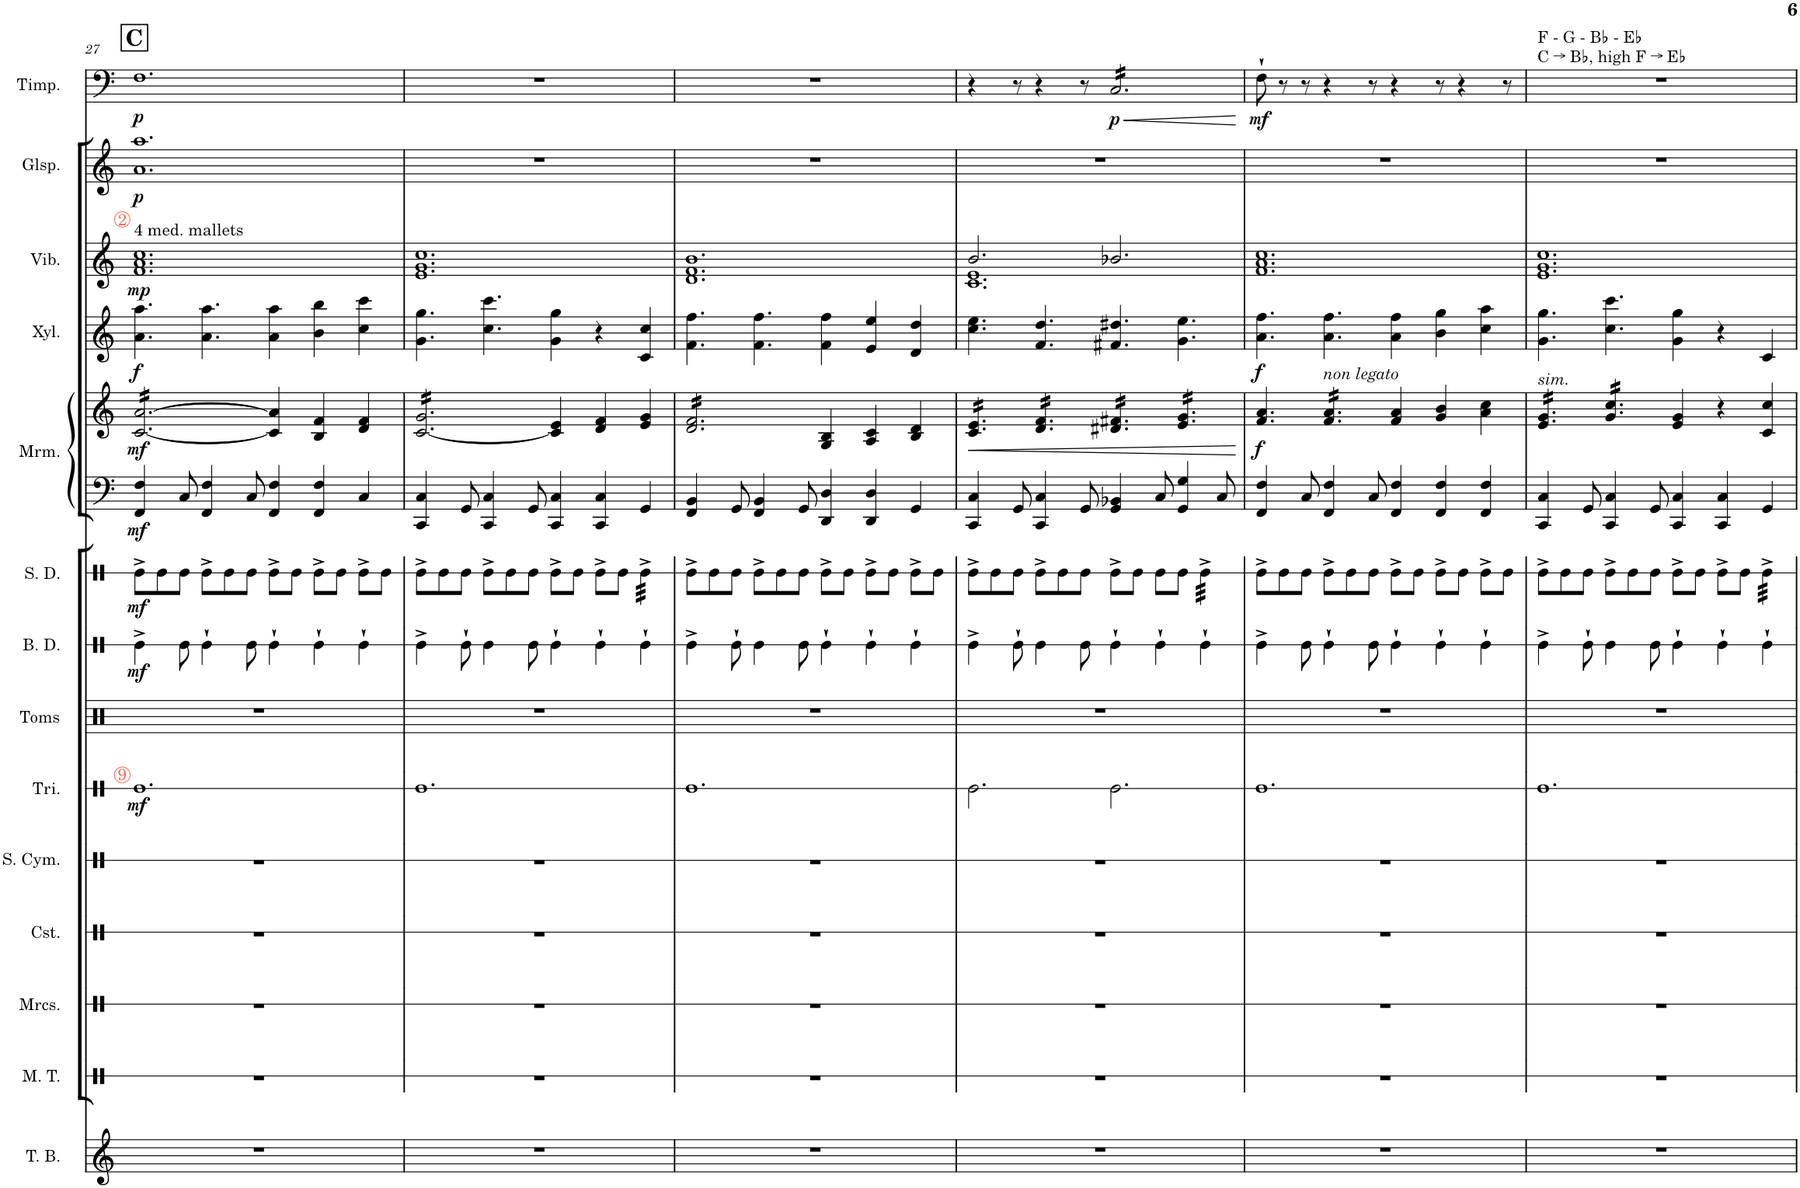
**kern	**kern	**kern	**kern	**kern	**kern	**dynam	**kern	**kern	**dynam	**kern	**dynam	**kern	**kern	**dynam	**kern	**dynam	**kern	**dynam	**kern	**dynam	**kern	**dynam
*part14	*part13	*part12	*part11	*part10	*part9	*part9	*part8	*part7	*part7	*part6	*part6	*part5	*part5	*part5	*part4	*part4	*part3	*part3	*part2	*part2	*part1	*part1
*staff15	*staff14	*staff13	*staff12	*staff11	*staff10	*staff10	*staff9	*staff8	*staff8	*staff7	*staff7	*staff6	*staff5	*staff5/6	*staff4	*staff4	*staff3	*staff3	*staff2	*staff2	*staff1	*staff1
*I"Tubular Bells	*I"Mark Tree	*I"Maracas	*I"Castanets	*I"Suspended Cymbal	*I"Triangle Finger Cymbals	*	*I"Concert Toms	*I"Bass Drum	*	*I"Snare Drum	*	*I"Marimba	*	*	*I"Xylophone	*	*I"Vibraphone	*	*I"Glockenspiel	*	*I"Timpani	*
*I'T. B.	*I'M. T.	*I'Mrcs.	*I'Cst.	*I'S. Cym.	*I'Tri.	*	*I'Toms	*I'B. D.	*	*I'S. D.	*	*I'Mrm.	*	*	*I'Xyl.	*	*I'Vib.	*	*I'Glsp.	*	*I'Timp.	*
!!LO:PB:g=z
*clefG2	*clefX	*clefX	*clefX	*clefX	*clefX	*	*clefX	*clefX	*	*clefX	*	*clefF4	*clefG2	*	*clefG2	*	*clefG2	*	*clefG2	*	*clefF4	*
*	*	*	*	*	*	*	*	*	*	*	*	*	*	*	*Trd-7c-12	*	*	*	*Trd-14c-24	*	*	*
*k[]	*k[]	*k[]	*k[]	*k[]	*k[]	*	*k[]	*k[]	*	*k[]	*	*k[]	*k[]	*	*k[]	*	*k[]	*	*k[]	*	*k[]	*
*M12/8	*M12/8	*M12/8	*M12/8	*M12/8	*M12/8	*	*M12/8	*M12/8	*	*M12/8	*	*M12/8	*M12/8	*	*M12/8	*	*M12/8	*	*M12/8	*	*M12/8	*
!!LO:REH:place=s1:a:B:cj:fs=14:t=C
=27	=27	=27	=27	=27	=27	=27	=27	=27	=27	=27	=27	=27	=27	=27	=27	=27	=27	=27	=27	=27	=27	=27
!	!	!	!	!	!	!	!	!	!	!	!	!	!	!	!	!	!LO:TX:a:t=4 med. mallets	!	!	!	!	!
!	!	!	!	!	!	!	!	!	!	!	!	!	!	!	!	!	!LO:TX:a:color=#FD6C54:t=2	!	!	!	!	!
!	!	!	!	!	!LO:TX:a:color=#FD6C54:t=9	!	!	!	!	!	!	!	!	!	!	!	!	!	!	!	!	!
!	!	!	!	!	!	!LO:DY:b	!	!	!LO:DY:b	!	!LO:DY:b	!	!	!LO:DY:b=2	!	!	!	!	!	!	!	!
!	!	!	!	!	!	!	!	!	!	!	!	!	!	!LO:DY:n=1:b	!	!LO:DY:b	!	!LO:DY:b	!	!LO:DY:b	!	!LO:DY:b
*	*	*	*	*	*	*	*	*	*	*	*	*	*tremolo	*	*	*	*	*	*	*	*	*
1.r	1.r	1.r	1.r	1.r	1.Re	mf	1.r	4Re^\	mf	8Re^\L	mf	4FF/ 4F/	[16c/ [16a/LL	mf mf	4.a\ 4.aa\	f	1.f 1.a 1.cc	mp	1.a 1.aa	p	1.F	p
.	.	.	.	.	.	.	.	.	.	.	.	.	16c/ 16a/	.	.	.	.	.	.	.	.	.
.	.	.	.	.	.	.	.	.	.	8Re\	.	.	16c/ 16a/	.	.	.	.	.	.	.	.	.
.	.	.	.	.	.	.	.	.	.	.	.	.	16c/ 16a/	.	.	.	.	.	.	.	.	.
.	.	.	.	.	.	.	.	8Re\	.	8Re\J	.	8C/	16c/ 16a/	.	.	.	.	.	.	.	.	.
.	.	.	.	.	.	.	.	.	.	.	.	.	16c/ 16a/	.	.	.	.	.	.	.	.	.
.	.	.	.	.	.	.	.	4Re`\	.	8Re^\L	.	4FF/ 4F/	16c/ 16a/	.	4.a\ 4.aa\	.	.	.	.	.	.	.
.	.	.	.	.	.	.	.	.	.	.	.	.	16c/ 16a/	.	.	.	.	.	.	.	.	.
.	.	.	.	.	.	.	.	.	.	8Re\	.	.	16c/ 16a/	.	.	.	.	.	.	.	.	.
.	.	.	.	.	.	.	.	.	.	.	.	.	16c/ 16a/	.	.	.	.	.	.	.	.	.
.	.	.	.	.	.	.	.	8Re\	.	8Re\J	.	8C/	16c/ 16a/	.	.	.	.	.	.	.	.	.
.	.	.	.	.	.	.	.	.	.	.	.	.	16c/ 16a/JJ	.	.	.	.	.	.	.	.	.
*	*	*	*	*	*	*	*	*	*	*	*	*	*Xtremolo	*	*	*	*	*	*	*	*	*
.	.	.	.	.	.	.	.	4Re`\	.	8Re^\L	.	4FF/ 4F/	4c/] 4a/]	.	4a\ 4aa\	.	.	.	.	.	.	.
.	.	.	.	.	.	.	.	.	.	8Re\J	.	.	.	.	.	.	.	.	.	.	.	.
.	.	.	.	.	.	.	.	4Re`\	.	8Re^\L	.	4FF/ 4F/	4B/ 4f/	.	4b\ 4bb\	.	.	.	.	.	.	.
.	.	.	.	.	.	.	.	.	.	8Re\J	.	.	.	.	.	.	.	.	.	.	.	.
.	.	.	.	.	.	.	.	4Re`\	.	8Re^\L	.	4C/	4d/ 4f/	.	4cc\ 4ccc\	.	.	.	.	.	.	.
.	.	.	.	.	.	.	.	.	.	8Re\J	.	.	.	.	.	.	.	.	.	.	.	.
=28	=28	=28	=28	=28	=28	=28	=28	=28	=28	=28	=28	=28	=28	=28	=28	=28	=28	=28	=28	=28	=28	=28
*	*	*	*	*	*	*	*	*	*	*	*	*	*tremolo	*	*	*	*	*	*	*	*	*
1.r	1.r	1.r	1.r	1.r	1.Re	.	1.r	4Re^\	.	8Re^\L	.	4CC/ 4C/	[16c/ 16g/LL	.	4.g\ 4.gg\	.	1.e 1.g 1.cc	.	1.r	.	1.r	.
.	.	.	.	.	.	.	.	.	.	.	.	.	16c/ 16g/	.	.	.	.	.	.	.	.	.
.	.	.	.	.	.	.	.	.	.	8Re\	.	.	16c/ 16g/	.	.	.	.	.	.	.	.	.
.	.	.	.	.	.	.	.	.	.	.	.	.	16c/ 16g/	.	.	.	.	.	.	.	.	.
.	.	.	.	.	.	.	.	8Re`\	.	8Re\J	.	8GG/	16c/ 16g/	.	.	.	.	.	.	.	.	.
.	.	.	.	.	.	.	.	.	.	.	.	.	16c/ 16g/	.	.	.	.	.	.	.	.	.
.	.	.	.	.	.	.	.	4Re\	.	8Re^\L	.	4CC/ 4C/	16c/ 16g/	.	4.cc\ 4.ccc\	.	.	.	.	.	.	.
.	.	.	.	.	.	.	.	.	.	.	.	.	16c/ 16g/	.	.	.	.	.	.	.	.	.
.	.	.	.	.	.	.	.	.	.	8Re\	.	.	16c/ 16g/	.	.	.	.	.	.	.	.	.
.	.	.	.	.	.	.	.	.	.	.	.	.	16c/ 16g/	.	.	.	.	.	.	.	.	.
.	.	.	.	.	.	.	.	8Re\	.	8Re\J	.	8GG/	16c/ 16g/	.	.	.	.	.	.	.	.	.
.	.	.	.	.	.	.	.	.	.	.	.	.	16c/ 16g/JJ	.	.	.	.	.	.	.	.	.
*	*	*	*	*	*	*	*	*	*	*	*	*	*Xtremolo	*	*	*	*	*	*	*	*	*
.	.	.	.	.	.	.	.	4Re`\	.	8Re^\L	.	4CC/ 4C/	4c/] 4e/	.	4g\ 4gg\	.	.	.	.	.	.	.
.	.	.	.	.	.	.	.	.	.	8Re\J	.	.	.	.	.	.	.	.	.	.	.	.
.	.	.	.	.	.	.	.	4Re`\	.	8Re^\L	.	4CC/ 4C/	4d/ 4f/	.	4r	.	.	.	.	.	.	.
.	.	.	.	.	.	.	.	.	.	8Re\J	.	.	.	.	.	.	.	.	.	.	.	.
*	*	*	*	*	*	*	*	*	*	*tremolo	*	*	*	*	*	*	*	*	*	*	*	*
.	.	.	.	.	.	.	.	4Re`\	.	32Re^\LLL	.	4GG/	4e/ 4g/	.	4c/ 4cc/	.	.	.	.	.	.	.
.	.	.	.	.	.	.	.	.	.	32Re^\	.	.	.	.	.	.	.	.	.	.	.	.
.	.	.	.	.	.	.	.	.	.	32Re^\	.	.	.	.	.	.	.	.	.	.	.	.
.	.	.	.	.	.	.	.	.	.	32Re^\	.	.	.	.	.	.	.	.	.	.	.	.
.	.	.	.	.	.	.	.	.	.	32Re^\	.	.	.	.	.	.	.	.	.	.	.	.
.	.	.	.	.	.	.	.	.	.	32Re^\	.	.	.	.	.	.	.	.	.	.	.	.
.	.	.	.	.	.	.	.	.	.	32Re^\	.	.	.	.	.	.	.	.	.	.	.	.
.	.	.	.	.	.	.	.	.	.	32Re^\JJJ	.	.	.	.	.	.	.	.	.	.	.	.
*	*	*	*	*	*	*	*	*	*	*Xtremolo	*	*	*	*	*	*	*	*	*	*	*	*
=29	=29	=29	=29	=29	=29	=29	=29	=29	=29	=29	=29	=29	=29	=29	=29	=29	=29	=29	=29	=29	=29	=29
*	*	*	*	*	*	*	*	*	*	*	*	*	*tremolo	*	*	*	*	*	*	*	*	*
1.r	1.r	1.r	1.r	1.r	1.Re	.	1.r	4Re^\	.	8Re^\L	.	4FF/ 4BB/	16d/ 16f/LL	.	4.f\ 4.ff\	.	1.d 1.f 1.b	.	1.r	.	1.r	.
.	.	.	.	.	.	.	.	.	.	.	.	.	16d/ 16f/	.	.	.	.	.	.	.	.	.
.	.	.	.	.	.	.	.	.	.	8Re\	.	.	16d/ 16f/	.	.	.	.	.	.	.	.	.
.	.	.	.	.	.	.	.	.	.	.	.	.	16d/ 16f/	.	.	.	.	.	.	.	.	.
.	.	.	.	.	.	.	.	8Re`\	.	8Re\J	.	8GG/	16d/ 16f/	.	.	.	.	.	.	.	.	.
.	.	.	.	.	.	.	.	.	.	.	.	.	16d/ 16f/	.	.	.	.	.	.	.	.	.
.	.	.	.	.	.	.	.	4Re\	.	8Re^\L	.	4FF/ 4BB/	16d/ 16f/	.	4.f\ 4.ff\	.	.	.	.	.	.	.
.	.	.	.	.	.	.	.	.	.	.	.	.	16d/ 16f/	.	.	.	.	.	.	.	.	.
.	.	.	.	.	.	.	.	.	.	8Re\	.	.	16d/ 16f/	.	.	.	.	.	.	.	.	.
.	.	.	.	.	.	.	.	.	.	.	.	.	16d/ 16f/	.	.	.	.	.	.	.	.	.
.	.	.	.	.	.	.	.	8Re\	.	8Re\J	.	8GG/	16d/ 16f/	.	.	.	.	.	.	.	.	.
.	.	.	.	.	.	.	.	.	.	.	.	.	16d/ 16f/JJ	.	.	.	.	.	.	.	.	.
*	*	*	*	*	*	*	*	*	*	*	*	*	*Xtremolo	*	*	*	*	*	*	*	*	*
.	.	.	.	.	.	.	.	4Re`\	.	8Re^\L	.	4DD/ 4D/	4G/ 4B/	.	4f\ 4ff\	.	.	.	.	.	.	.
.	.	.	.	.	.	.	.	.	.	8Re\J	.	.	.	.	.	.	.	.	.	.	.	.
.	.	.	.	.	.	.	.	4Re`\	.	8Re^\L	.	4DD/ 4D/	4A/ 4c/	.	4e/ 4ee/	.	.	.	.	.	.	.
.	.	.	.	.	.	.	.	.	.	8Re\J	.	.	.	.	.	.	.	.	.	.	.	.
.	.	.	.	.	.	.	.	4Re`\	.	8Re^\L	.	4GG/	4B/ 4d/	.	4d/ 4dd/	.	.	.	.	.	.	.
.	.	.	.	.	.	.	.	.	.	8Re\J	.	.	.	.	.	.	.	.	.	.	.	.
=30	=30	=30	=30	=30	=30	=30	=30	=30	=30	=30	=30	=30	=30	=30	=30	=30	=30	=30	=30	=30	=30	=30
!	!	!	!	!	!	!	!	!	!	!	!	!	!	!LO:HP:b	!	!	!	!	!	!	!	!
*	*	*	*	*	*	*	*	*	*	*	*	*	*	*	*	*	*^	*	*	*	*	*
*	*	*	*	*	*	*	*	*	*	*	*	*	*tremolo	*	*	*	*	*	*	*	*	*	*
1.r	1.r	1.r	1.r	1.r	2.Re\	.	1.r	4Re^\	.	8Re^\L	.	4CC/ 4C/	16c/ 16e/LL	<	4.cc\ 4.ee\	.	2.b/	1.c 1.e	.	1.r	.	4r	.
.	.	.	.	.	.	.	.	.	.	.	.	.	16c/ 16e/	.	.	.	.	.	.	.	.	.	.
.	.	.	.	.	.	.	.	.	.	8Re\	.	.	16c/ 16e/	.	.	.	.	.	.	.	.	.	.
.	.	.	.	.	.	.	.	.	.	.	.	.	16c/ 16e/	.	.	.	.	.	.	.	.	.	.
.	.	.	.	.	.	.	.	8Re`\	.	8Re\J	.	8GG/	16c/ 16e/	.	.	.	.	.	.	.	.	8r	.
.	.	.	.	.	.	.	.	.	.	.	.	.	16c/ 16e/JJ	.	.	.	.	.	.	.	.	.	.
.	.	.	.	.	.	.	.	4Re\	.	8Re^\L	.	4CC/ 4C/	16d/ 16f/LL	.	4.f/ 4.dd/	.	.	.	.	.	.	4r	.
.	.	.	.	.	.	.	.	.	.	.	.	.	16d/ 16f/	.	.	.	.	.	.	.	.	.	.
.	.	.	.	.	.	.	.	.	.	8Re\	.	.	16d/ 16f/	.	.	.	.	.	.	.	.	.	.
.	.	.	.	.	.	.	.	.	.	.	.	.	16d/ 16f/	.	.	.	.	.	.	.	.	.	.
.	.	.	.	.	.	.	.	8Re\	.	8Re\J	.	8GG/	16d/ 16f/	.	.	.	.	.	.	.	.	8r	.
.	.	.	.	.	.	.	.	.	.	.	.	.	16d/ 16f/JJ	.	.	.	.	.	.	.	.	.	.
!	!	!	!	!	!	!	!	!	!	!	!	!	!	!	!	!	!	!	!	!	!	!	!LO:HP:b
!	!	!	!	!	!	!	!	!	!	!	!	!	!	!	!	!	!	!	!	!	!	!	!LO:DY:n=1:b
*	*	*	*	*	*	*	*	*	*	*	*	*	*	*	*	*	*	*	*	*	*	*tremolo	*
.	.	.	.	.	2.Re\	.	.	4Re`\	.	8Re^\L	.	4GG/ 4BB-X/	16d#X/ 16f#X/LL	.	4.f#X/ 4.dd#X/	.	2.b-X/	.	.	.	.	16C/LL	< p
.	.	.	.	.	.	.	.	.	.	.	.	.	16d#X/ 16f#X/	.	.	.	.	.	.	.	.	16C/	.
.	.	.	.	.	.	.	.	.	.	8Re\J	.	.	16d#X/ 16f#X/	.	.	.	.	.	.	.	.	16C/	.
.	.	.	.	.	.	.	.	.	.	.	.	.	16d#X/ 16f#X/	.	.	.	.	.	.	.	.	16C/	.
.	.	.	.	.	.	.	.	4Re`\	.	8Re\L	.	8C/	16d#X/ 16f#X/	.	.	.	.	.	.	.	.	16C/	.
.	.	.	.	.	.	.	.	.	.	.	.	.	16d#X/ 16f#X/JJ	.	.	.	.	.	.	.	.	16C/	.
.	.	.	.	.	.	.	.	.	.	8Re\J	.	4GG/ 4G/	16e/ 16g/LL	.	4.g\ 4.ee\	.	.	.	.	.	.	16C/	.
.	.	.	.	.	.	.	.	.	.	.	.	.	16e/ 16g/	.	.	.	.	.	.	.	.	16C/	.
*	*	*	*	*	*	*	*	*	*	*tremolo	*	*	*	*	*	*	*	*	*	*	*	*	*
.	.	.	.	.	.	.	.	4Re`\	.	32Re^\LLL	.	.	16e/ 16g/	.	.	.	.	.	.	.	.	16C/	.
.	.	.	.	.	.	.	.	.	.	32Re^\	.	.	.	.	.	.	.	.	.	.	.	.	.
.	.	.	.	.	.	.	.	.	.	32Re^\	.	.	16e/ 16g/	.	.	.	.	.	.	.	.	16C/	.
.	.	.	.	.	.	.	.	.	.	32Re^\	.	.	.	.	.	.	.	.	.	.	.	.	.
.	.	.	.	.	.	.	.	.	.	32Re^\	.	8C/	16e/ 16g/	.	.	.	.	.	.	.	.	16C/	.
.	.	.	.	.	.	.	.	.	.	32Re^\	.	.	.	.	.	.	.	.	.	.	.	.	.
.	.	.	.	.	.	.	.	.	.	32Re^\	.	.	16e/ 16g/JJ	.	.	.	.	.	.	.	.	16C/JJ	.
*	*	*	*	*	*	*	*	*	*	*	*	*	*	*	*	*	*	*	*	*	*	*Xtremolo	*
*	*	*	*	*	*	*	*	*	*	*	*	*	*Xtremolo	*	*	*	*	*	*	*	*	*	*
.	.	.	.	.	.	.	.	.	.	32Re^\JJJ	.	.	.	.	.	.	.	.	.	.	.	.	.
*	*	*	*	*	*	*	*	*	*	*Xtremolo	*	*	*	*	*	*	*	*	*	*	*	*	*
*	*	*	*	*	*	*	*	*	*	*	*	*	*	*	*	*	*v	*v	*	*	*	*	*
.	.	.	.	.	.	.	.	.	.	.	.	.	.	[	.	.	.	.	.	.	.	[
=31	=31	=31	=31	=31	=31	=31	=31	=31	=31	=31	=31	=31	=31	=31	=31	=31	=31	=31	=31	=31	=31	=31
!	!	!	!	!	!	!	!	!	!	!	!	!	!	!LO:DY:b	!	!LO:DY:b	!	!	!	!	!	!LO:DY:b
1.r	1.r	1.r	1.r	1.r	1.Re	.	1.r	4Re^\	.	8Re^\L	.	4FF/ 4F/	4.f/ 4.a/	f	4.a\ 4.ff\	f	1.f 1.a 1.cc	.	1.r	.	8F`\	mf
.	.	.	.	.	.	.	.	.	.	8Re\	.	.	.	.	.	.	.	.	.	.	8r	.
.	.	.	.	.	.	.	.	8Re\	.	8Re\J	.	8C/	.	.	.	.	.	.	.	.	8r	.
!	!	!	!	!	!	!	!	!	!	!	!	!	!LO:TX:a:i:t=non legato	!	!	!	!	!	!	!	!	!
*	*	*	*	*	*	*	*	*	*	*	*	*	*tremolo	*	*	*	*	*	*	*	*	*
.	.	.	.	.	.	.	.	4Re`\	.	8Re^\L	.	4FF/ 4F/	16f/ 16a/LL	.	4.a\ 4.ff\	.	.	.	.	.	4r	.
.	.	.	.	.	.	.	.	.	.	.	.	.	16f/ 16a/	.	.	.	.	.	.	.	.	.
.	.	.	.	.	.	.	.	.	.	8Re\	.	.	16f/ 16a/	.	.	.	.	.	.	.	.	.
.	.	.	.	.	.	.	.	.	.	.	.	.	16f/ 16a/	.	.	.	.	.	.	.	.	.
.	.	.	.	.	.	.	.	8Re\	.	8Re\J	.	8C/	16f/ 16a/	.	.	.	.	.	.	.	8r	.
.	.	.	.	.	.	.	.	.	.	.	.	.	16f/ 16a/JJ	.	.	.	.	.	.	.	.	.
*	*	*	*	*	*	*	*	*	*	*	*	*	*Xtremolo	*	*	*	*	*	*	*	*	*
.	.	.	.	.	.	.	.	4Re`\	.	8Re^\L	.	4FF/ 4F/	4f/ 4a/	.	4a\ 4ff\	.	.	.	.	.	4r	.
.	.	.	.	.	.	.	.	.	.	8Re\J	.	.	.	.	.	.	.	.	.	.	.	.
.	.	.	.	.	.	.	.	4Re`\	.	8Re^\L	.	4FF/ 4F/	4g/ 4b/	.	4b\ 4gg\	.	.	.	.	.	8r	.
.	.	.	.	.	.	.	.	.	.	8Re\J	.	.	.	.	.	.	.	.	.	.	4r	.
.	.	.	.	.	.	.	.	4Re`\	.	8Re^\L	.	4FF/ 4F/	4a\ 4cc\	.	4cc\ 4aa\	.	.	.	.	.	.	.
.	.	.	.	.	.	.	.	.	.	8Re\J	.	.	.	.	.	.	.	.	.	.	8r	.
=32	=32	=32	=32	=32	=32	=32	=32	=32	=32	=32	=32	=32	=32	=32	=32	=32	=32	=32	=32	=32	=32	=32
!	!	!	!	!	!	!	!	!	!	!	!	!	!	!	!	!	!	!	!	!	!LO:TX:a:t=F - G - B♭ - E♭	!
!	!	!	!	!	!	!	!	!	!	!	!	!	!	!	!	!	!	!	!	!	!LO:TX:a:t=C → B♭, high F → E♭	!
!	!	!	!	!	!	!	!	!	!	!	!	!	!LO:TX:a:i:t=sim.	!	!	!	!	!	!	!	!	!
*	*	*	*	*	*	*	*	*	*	*	*	*	*tremolo	*	*	*	*	*	*	*	*	*
1.r	1.r	1.r	1.r	1.r	1.Re	.	1.r	4Re^\	.	8Re^\L	.	4CC/ 4C/	16e/ 16g/LL	.	4.g\ 4.gg\	.	1.e 1.g 1.cc	.	1.r	.	1.r	.
.	.	.	.	.	.	.	.	.	.	.	.	.	16e/ 16g/	.	.	.	.	.	.	.	.	.
.	.	.	.	.	.	.	.	.	.	8Re\	.	.	16e/ 16g/	.	.	.	.	.	.	.	.	.
.	.	.	.	.	.	.	.	.	.	.	.	.	16e/ 16g/	.	.	.	.	.	.	.	.	.
.	.	.	.	.	.	.	.	8Re`\	.	8Re\J	.	8GG/	16e/ 16g/	.	.	.	.	.	.	.	.	.
.	.	.	.	.	.	.	.	.	.	.	.	.	16e/ 16g/JJ	.	.	.	.	.	.	.	.	.
.	.	.	.	.	.	.	.	4Re\	.	8Re^\L	.	4CC/ 4C/	16g/ 16cc/LL	.	4.cc\ 4.ccc\	.	.	.	.	.	.	.
.	.	.	.	.	.	.	.	.	.	.	.	.	16g/ 16cc/	.	.	.	.	.	.	.	.	.
.	.	.	.	.	.	.	.	.	.	8Re\	.	.	16g/ 16cc/	.	.	.	.	.	.	.	.	.
.	.	.	.	.	.	.	.	.	.	.	.	.	16g/ 16cc/	.	.	.	.	.	.	.	.	.
.	.	.	.	.	.	.	.	8Re\	.	8Re\J	.	8GG/	16g/ 16cc/	.	.	.	.	.	.	.	.	.
.	.	.	.	.	.	.	.	.	.	.	.	.	16g/ 16cc/JJ	.	.	.	.	.	.	.	.	.
*	*	*	*	*	*	*	*	*	*	*	*	*	*Xtremolo	*	*	*	*	*	*	*	*	*
.	.	.	.	.	.	.	.	4Re`\	.	8Re^\L	.	4CC/ 4C/	4e/ 4g/	.	4g\ 4gg\	.	.	.	.	.	.	.
.	.	.	.	.	.	.	.	.	.	8Re\J	.	.	.	.	.	.	.	.	.	.	.	.
.	.	.	.	.	.	.	.	4Re`\	.	8Re^\L	.	4CC/ 4C/	4r	.	4r	.	.	.	.	.	.	.
.	.	.	.	.	.	.	.	.	.	8Re\J	.	.	.	.	.	.	.	.	.	.	.	.
*	*	*	*	*	*	*	*	*	*	*tremolo	*	*	*	*	*	*	*	*	*	*	*	*
.	.	.	.	.	.	.	.	4Re`\	.	32Re^\LLL	.	4GG/	4c/ 4cc/	.	4c/	.	.	.	.	.	.	.
.	.	.	.	.	.	.	.	.	.	32Re^\	.	.	.	.	.	.	.	.	.	.	.	.
.	.	.	.	.	.	.	.	.	.	32Re^\	.	.	.	.	.	.	.	.	.	.	.	.
.	.	.	.	.	.	.	.	.	.	32Re^\	.	.	.	.	.	.	.	.	.	.	.	.
.	.	.	.	.	.	.	.	.	.	32Re^\	.	.	.	.	.	.	.	.	.	.	.	.
.	.	.	.	.	.	.	.	.	.	32Re^\	.	.	.	.	.	.	.	.	.	.	.	.
.	.	.	.	.	.	.	.	.	.	32Re^\	.	.	.	.	.	.	.	.	.	.	.	.
.	.	.	.	.	.	.	.	.	.	32Re^\JJJ	.	.	.	.	.	.	.	.	.	.	.	.
*	*	*	*	*	*	*	*	*	*	*Xtremolo	*	*	*	*	*	*	*	*	*	*	*	*
=	=	=	=	=	=	=	=	=	=	=	=	=	=	=	=	=	=	=	=	=	=	=
*-	*-	*-	*-	*-	*-	*-	*-	*-	*-	*-	*-	*-	*-	*-	*-	*-	*-	*-	*-	*-	*-	*-
